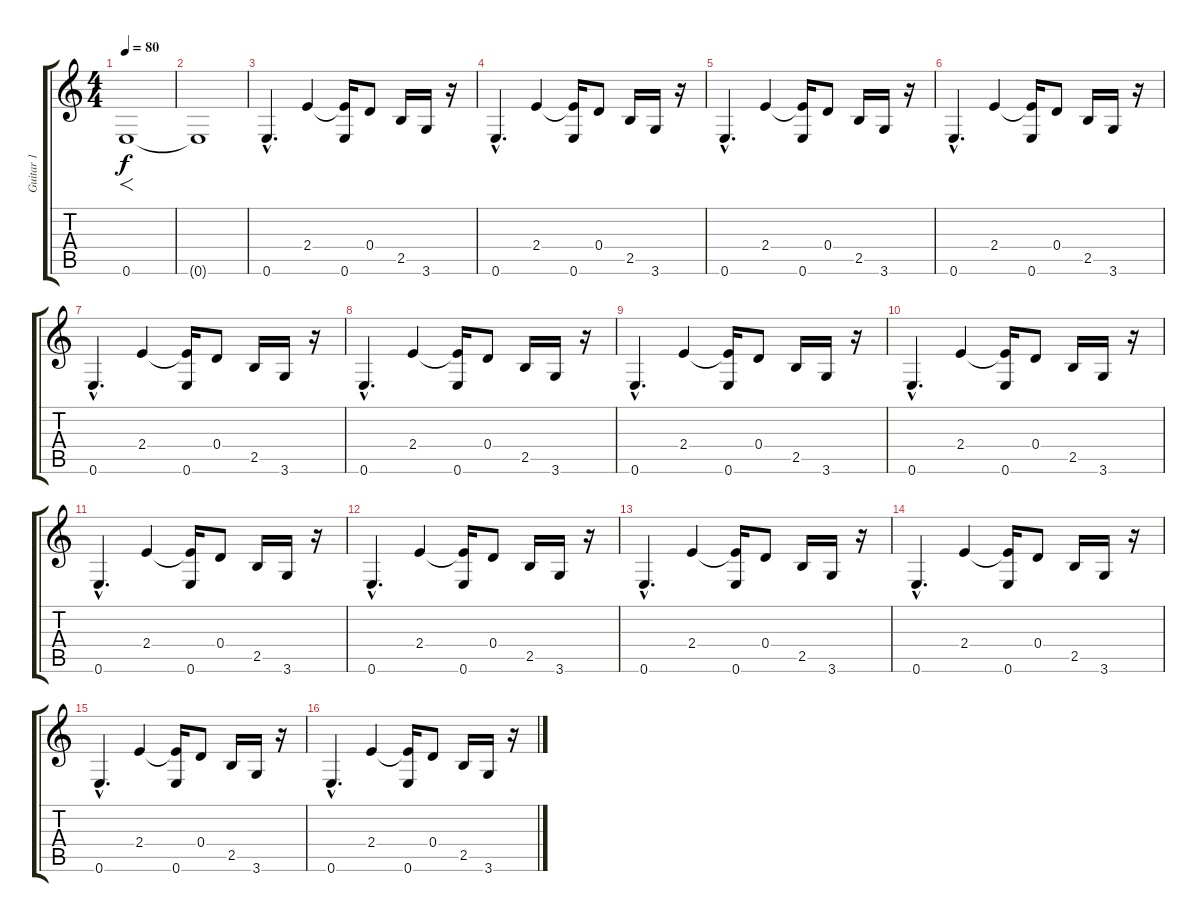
\track ("Guitar 1" "Guitar 1") {instrument electricguitarjazz}
\staff {score tabs}
\tuning (E4 B3 G3 D3 A2 E2) {hide}
\ts (4 4)
\tempo 80
\clef g2
\ks c
0.6.1{f dy f instrument electricguitarjazz} |
0.6{t}.1 |
0.6{hac}.4{d} 2.4.4 (2.4{t} 0.6).16 0.4.8 2.5.16 3.6.16 r.16 |
0.6{hac}.4{d} 2.4.4 (2.4{t} 0.6).16 0.4.8 2.5.16 3.6.16 r.16 |
0.6{hac}.4{d} 2.4.4 (2.4{t} 0.6).16 0.4.8 2.5.16 3.6.16 r.16 |
0.6{hac}.4{d} 2.4.4 (2.4{t} 0.6).16 0.4.8 2.5.16 3.6.16 r.16 |
0.6{hac}.4{d} 2.4.4 (2.4{t} 0.6).16 0.4.8 2.5.16 3.6.16 r.16 |
0.6{hac}.4{d} 2.4.4 (2.4{t} 0.6).16 0.4.8 2.5.16 3.6.16 r.16 |
0.6{hac}.4{d} 2.4.4 (2.4{t} 0.6).16 0.4.8 2.5.16 3.6.16 r.16 |
0.6{hac}.4{d} 2.4.4 (2.4{t} 0.6).16 0.4.8 2.5.16 3.6.16 r.16 |
0.6{hac}.4{d} 2.4.4 (2.4{t} 0.6).16 0.4.8 2.5.16 3.6.16 r.16 |
0.6{hac}.4{d} 2.4.4 (2.4{t} 0.6).16 0.4.8 2.5.16 3.6.16 r.16 |
0.6{hac}.4{d} 2.4.4 (2.4{t} 0.6).16 0.4.8 2.5.16 3.6.16 r.16 |
0.6{hac}.4{d} 2.4.4 (2.4{t} 0.6).16 0.4.8 2.5.16 3.6.16 r.16 |
0.6{hac}.4{d} 2.4.4 (2.4{t} 0.6).16 0.4.8 2.5.16 3.6.16 r.16 |
0.6{hac}.4{d} 2.4.4 (2.4{t} 0.6).16 0.4.8 2.5.16 3.6.16 r.16
